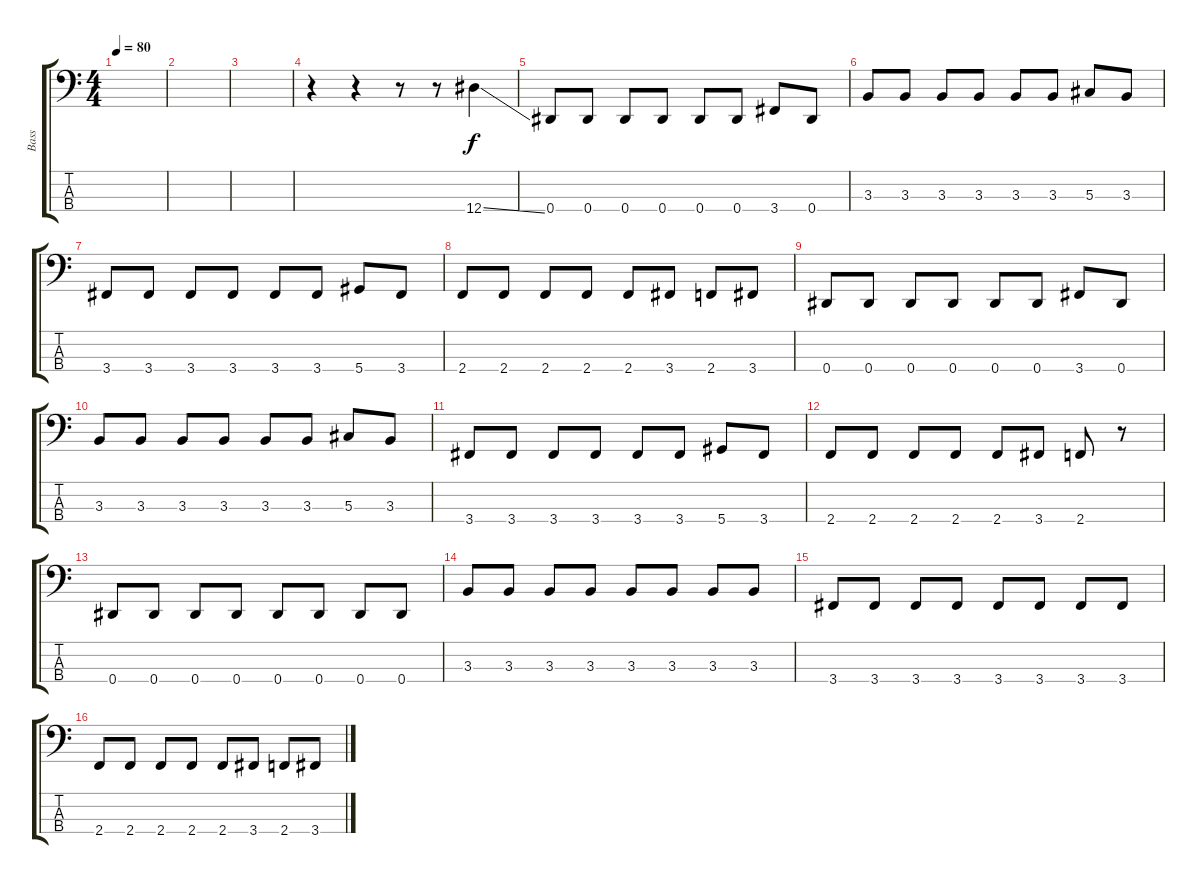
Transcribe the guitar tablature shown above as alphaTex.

\track ("Bass" "Bass") {instrument electricbasspick}
\staff {score tabs}
\tuning (Gb2 Db2 Ab1 Eb1) {hide}
\ts (4 4)
\tempo 80
\clef f4
\ks c
|
|
|
r.4 r.4 r.8 r.8 12.4{ss}.4 |
0.4.8 0.4.8 0.4.8 0.4.8 0.4.8 0.4.8 3.4.8 0.4.8 |
3.3.8 3.3.8 3.3.8 3.3.8 3.3.8 3.3.8 5.3.8 3.3.8 |
3.4.8 3.4.8 3.4.8 3.4.8 3.4.8 3.4.8 5.4.8 3.4.8 |
2.4.8 2.4.8 2.4.8 2.4.8 2.4.8 3.4.8 2.4.8 3.4.8 |
0.4.8 0.4.8 0.4.8 0.4.8 0.4.8 0.4.8 3.4.8 0.4.8 |
3.3.8 3.3.8 3.3.8 3.3.8 3.3.8 3.3.8 5.3.8 3.3.8 |
3.4.8 3.4.8 3.4.8 3.4.8 3.4.8 3.4.8 5.4.8 3.4.8 |
2.4.8 2.4.8 2.4.8 2.4.8 2.4.8 3.4.8 2.4.8 r.8 |
0.4.8 0.4.8 0.4.8 0.4.8 0.4.8 0.4.8 0.4.8 0.4.8 |
3.3.8 3.3.8 3.3.8 3.3.8 3.3.8 3.3.8 3.3.8 3.3.8 |
3.4.8 3.4.8 3.4.8 3.4.8 3.4.8 3.4.8 3.4.8 3.4.8 |
2.4.8 2.4.8 2.4.8 2.4.8 2.4.8 3.4.8 2.4.8 3.4.8
